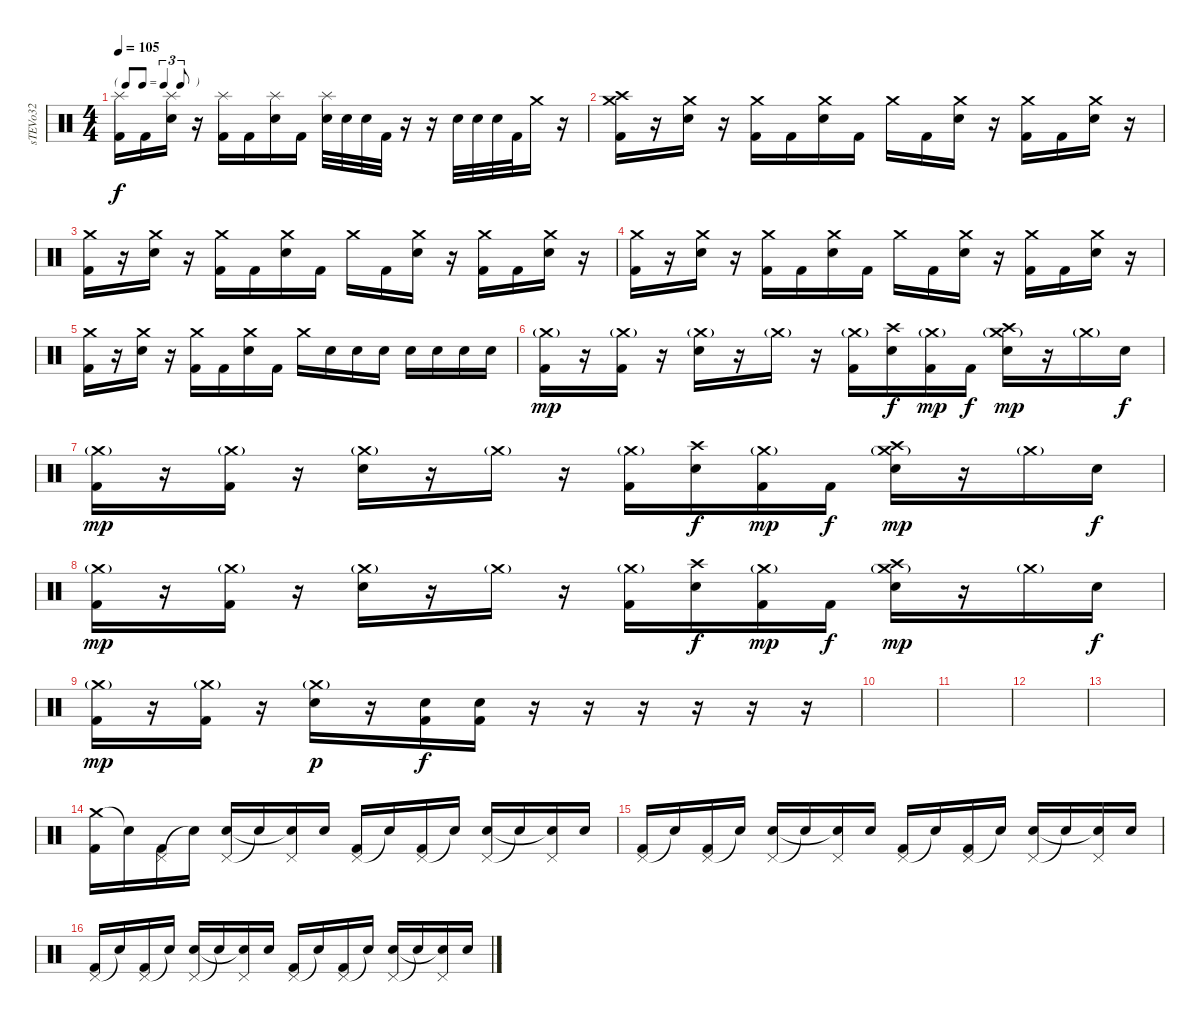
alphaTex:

\track ("sTEVo32" "sTEVo32") {instrument percussion}
\staff {score}
\articulation defaults
\ts (4 4)
\tf triplet8th
\tempo 105
\clef neutral
\ks c
("Splash (hit)" "Kick (hit) 2").16{dy f} "Kick (hit) 2".16 ("Splash (hit)" "Electric Snare (hit)").16 r.16 ("Splash (hit)" "Kick (hit) 2").16 "Kick (hit) 2".16 ("Splash (hit)" "Electric Snare (hit)").16 "Kick (hit) 2".16 ("Splash (hit)" "Electric Snare (hit)").32 "Electric Snare (hit)".32 "Electric Snare (hit)".32 "Kick (hit) 2".32 r.16 r.16 "Electric Snare (hit)".32 "Electric Snare (hit)".32 "Electric Snare (hit)".32 "Kick (hit) 2".32 "Crash medium (hit)".16 r.16 |
("Crash high (hit)" "Crash medium (hit)" "Kick (hit) 2").16 r.16 ("Crash medium (hit)" "Electric Snare (hit)").16 r.16 ("Crash medium (hit)" "Kick (hit) 2").16 "Kick (hit) 2".16 ("Crash medium (hit)" "Electric Snare (hit)").16 "Kick (hit) 2".16 "Crash medium (hit)".16 "Kick (hit) 2".16 ("Crash medium (hit)" "Electric Snare (hit)").16 r.16 ("Crash medium (hit)" "Kick (hit) 2").16 "Kick (hit) 2".16 ("Crash medium (hit)" "Electric Snare (hit)").16 r.16 |
("Crash medium (hit)" "Kick (hit) 2").16 r.16 ("Crash medium (hit)" "Electric Snare (hit)").16 r.16 ("Crash medium (hit)" "Kick (hit) 2").16 "Kick (hit) 2".16 ("Crash medium (hit)" "Electric Snare (hit)").16 "Kick (hit) 2".16 "Crash medium (hit)".16 "Kick (hit) 2".16 ("Crash medium (hit)" "Electric Snare (hit)").16 r.16 ("Crash medium (hit)" "Kick (hit) 2").16 "Kick (hit) 2".16 ("Crash medium (hit)" "Electric Snare (hit)").16 r.16 |
("Crash medium (hit)" "Kick (hit) 2").16 r.16 ("Crash medium (hit)" "Electric Snare (hit)").16 r.16 ("Crash medium (hit)" "Kick (hit) 2").16 "Kick (hit) 2".16 ("Crash medium (hit)" "Electric Snare (hit)").16 "Kick (hit) 2".16 "Crash medium (hit)".16 "Kick (hit) 2".16 ("Crash medium (hit)" "Electric Snare (hit)").16 r.16 ("Crash medium (hit)" "Kick (hit) 2").16 "Kick (hit) 2".16 ("Crash medium (hit)" "Electric Snare (hit)").16 r.16 |
("Crash medium (hit)" "Kick (hit) 2").16 r.16 ("Crash medium (hit)" "Electric Snare (hit)").16 r.16 ("Crash medium (hit)" "Kick (hit) 2").16 "Kick (hit) 2".16 ("Crash medium (hit)" "Electric Snare (hit)").16 "Kick (hit) 2".16 "Crash medium (hit)".16 "Electric Snare (hit)".16 "Electric Snare (hit)".16 "Electric Snare (hit)".16 "Electric Snare (hit)".16 "Electric Snare (hit)".16 "Electric Snare (hit)".16 "Electric Snare (hit)".16 |
("Crash medium (hit)"{g} "Kick (hit) 2").16{dy mp} r.16 ("Crash medium (hit)"{g} "Kick (hit) 2").16 r.16 ("Crash medium (hit)"{g} "Electric Snare (hit)").16 r.16 "Crash medium (hit)"{g}.16 r.16 ("Crash medium (hit)"{g} "Kick (hit) 2").16 ("Crash high (hit)" "Electric Snare (hit)").16{dy f} ("Crash medium (hit)"{g} "Kick (hit) 2").16{dy mp} "Kick (hit) 2".16{dy f} ("Crash medium (hit)"{g} "Crash high (hit)" "Electric Snare (hit)").16{dy mp} r.16 "Crash medium (hit)"{g}.16 "Electric Snare (hit)".16{dy f} |
("Crash medium (hit)"{g} "Kick (hit) 2").16{dy mp} r.16 ("Crash medium (hit)"{g} "Kick (hit) 2").16 r.16 ("Crash medium (hit)"{g} "Electric Snare (hit)").16 r.16 "Crash medium (hit)"{g}.16 r.16 ("Crash medium (hit)"{g} "Kick (hit) 2").16 ("Crash high (hit)" "Electric Snare (hit)").16{dy f} ("Crash medium (hit)"{g} "Kick (hit) 2").16{dy mp} "Kick (hit) 2".16{dy f} ("Crash medium (hit)"{g} "Crash high (hit)" "Electric Snare (hit)").16{dy mp} r.16 "Crash medium (hit)"{g}.16 "Electric Snare (hit)".16{dy f} |
("Crash medium (hit)"{g} "Kick (hit) 2").16{dy mp} r.16 ("Crash medium (hit)"{g} "Kick (hit) 2").16 r.16 ("Crash medium (hit)"{g} "Electric Snare (hit)").16 r.16 "Crash medium (hit)"{g}.16 r.16 ("Crash medium (hit)"{g} "Kick (hit) 2").16 ("Crash high (hit)" "Electric Snare (hit)").16{dy f} ("Crash medium (hit)"{g} "Kick (hit) 2").16{dy mp} "Kick (hit) 2".16{dy f} ("Crash medium (hit)"{g} "Crash high (hit)" "Electric Snare (hit)").16{dy mp} r.16 "Crash medium (hit)"{g}.16 "Electric Snare (hit)".16{dy f} |
("Crash medium (hit)"{g} "Kick (hit) 2").16{dy mp} r.16 ("Crash medium (hit)"{g} "Kick (hit) 2").16 r.16 ("Crash medium (hit)"{g} "Electric Snare (hit)").16{dy p} r.16 ("Kick (hit) 2" "Electric Snare (hit)").16{dy f} ("Kick (hit) 2" "Electric Snare (hit)").16 r.16 r.16 r.16 r.16 r.16 r.16 |
|
|
|
|
("Crash medium (hit)" "Kick (hit) 2").16 "Snare (hit)"{t}.16 ("Pedal Hi-Hat (hit)" "Kick (hit) 2").16 "Snare (hit)"{t}.16 ("Pedal Hi-Hat (hit)" "Electric Snare (hit)").16 "Snare (hit)"{t}.16 ("Pedal Hi-Hat (hit)" "Snare (hit)"{t}).16 "Electric Snare (hit)".16 ("Pedal Hi-Hat (hit)" "Kick (hit) 2").16 "Snare (hit)"{t}.16 ("Pedal Hi-Hat (hit)" "Kick (hit) 2").16 "Snare (hit)"{t}.16 ("Pedal Hi-Hat (hit)" "Electric Snare (hit)").16 "Snare (hit)"{t}.16 ("Pedal Hi-Hat (hit)" "Snare (hit)"{t}).16 "Electric Snare (hit)".16 |
("Pedal Hi-Hat (hit)" "Kick (hit) 2").16 "Snare (hit)"{t}.16 ("Pedal Hi-Hat (hit)" "Kick (hit) 2").16 "Snare (hit)"{t}.16 ("Pedal Hi-Hat (hit)" "Electric Snare (hit)").16 "Snare (hit)"{t}.16 ("Pedal Hi-Hat (hit)" "Snare (hit)"{t}).16 "Electric Snare (hit)".16 ("Pedal Hi-Hat (hit)" "Kick (hit) 2").16 "Snare (hit)"{t}.16 ("Pedal Hi-Hat (hit)" "Kick (hit) 2").16 "Snare (hit)"{t}.16 ("Pedal Hi-Hat (hit)" "Electric Snare (hit)").16 "Snare (hit)"{t}.16 ("Pedal Hi-Hat (hit)" "Snare (hit)"{t}).16 "Electric Snare (hit)".16 |
("Pedal Hi-Hat (hit)" "Kick (hit) 2").16 "Snare (hit)"{t}.16 ("Pedal Hi-Hat (hit)" "Kick (hit) 2").16 "Snare (hit)"{t}.16 ("Pedal Hi-Hat (hit)" "Electric Snare (hit)").16 "Snare (hit)"{t}.16 ("Pedal Hi-Hat (hit)" "Snare (hit)"{t}).16 "Electric Snare (hit)".16 ("Pedal Hi-Hat (hit)" "Kick (hit) 2").16 "Snare (hit)"{t}.16 ("Pedal Hi-Hat (hit)" "Kick (hit) 2").16 "Snare (hit)"{t}.16 ("Pedal Hi-Hat (hit)" "Electric Snare (hit)").16 "Snare (hit)"{t}.16 ("Pedal Hi-Hat (hit)" "Snare (hit)"{t}).16 "Electric Snare (hit)".16
